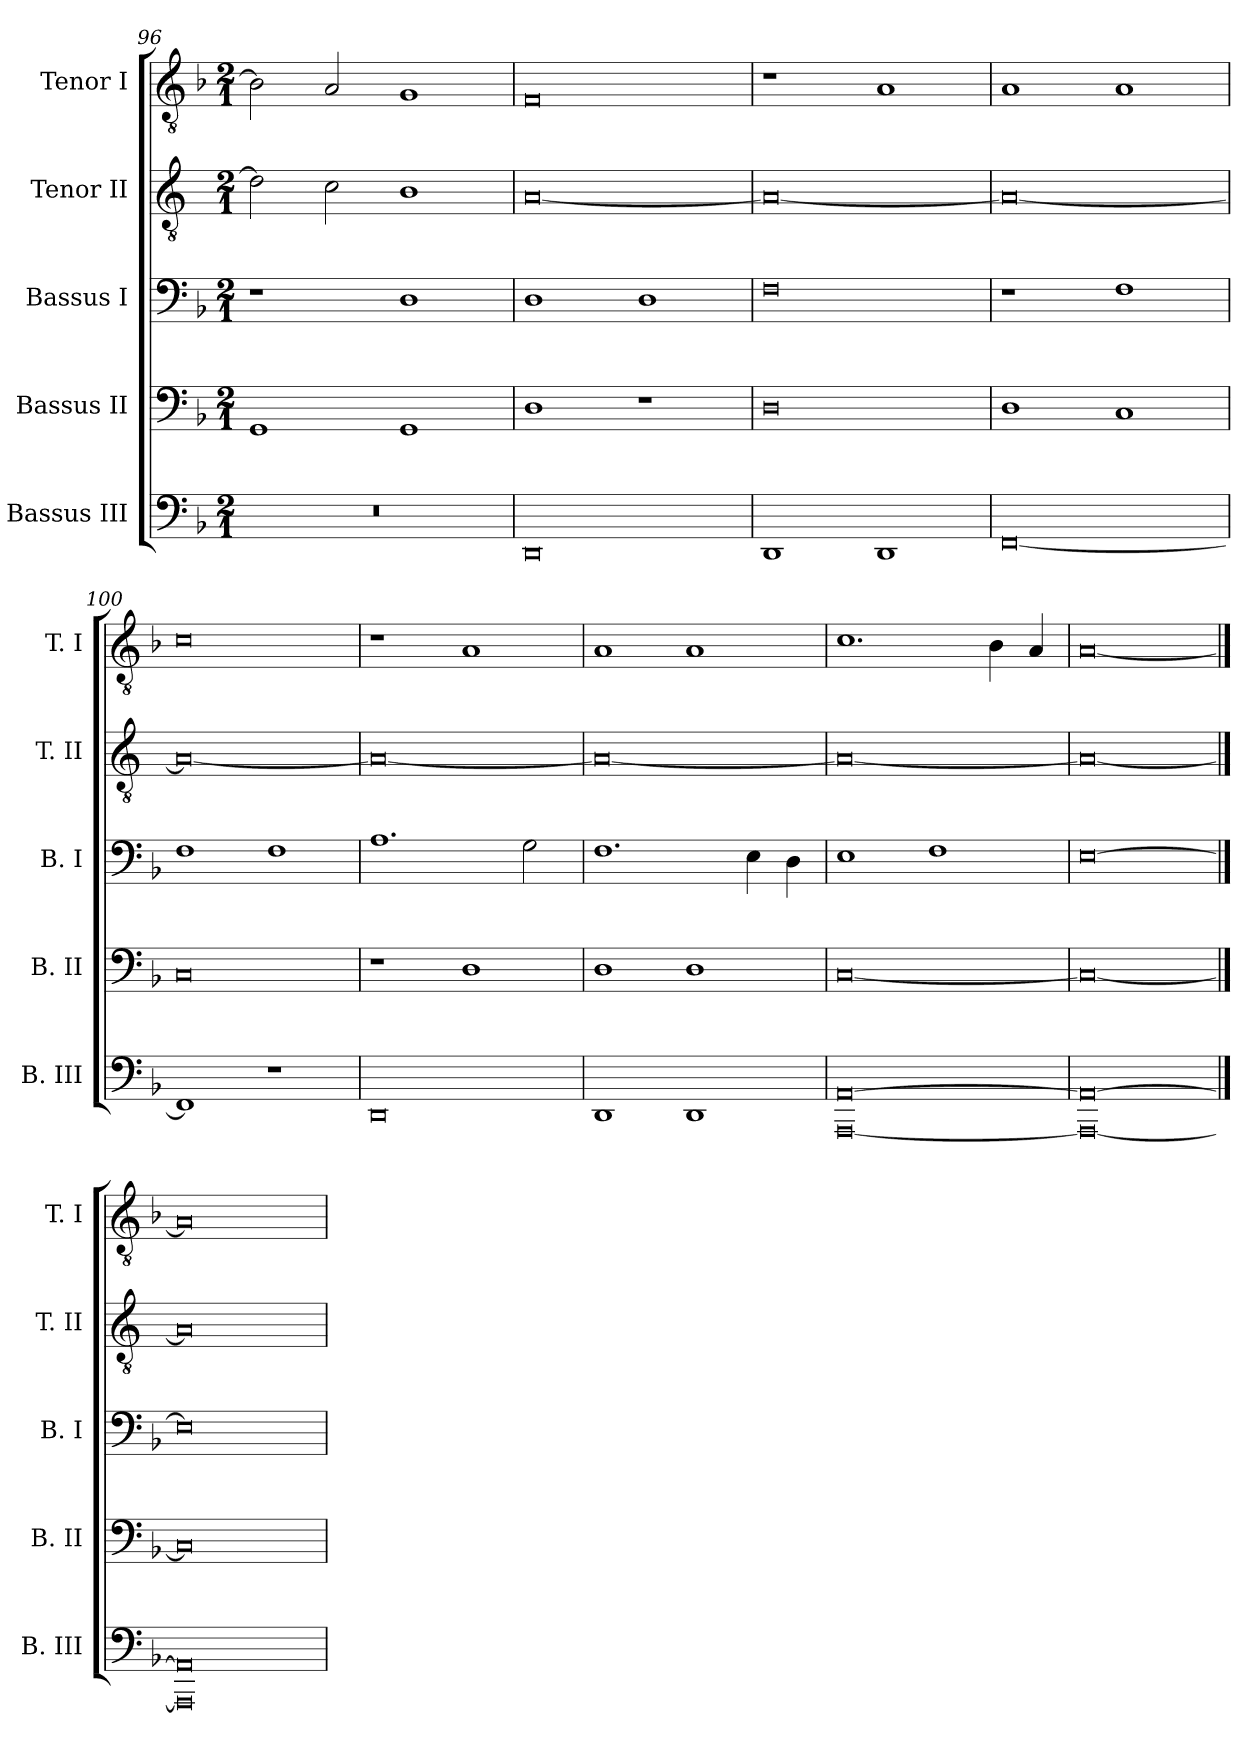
**kern	**kern	**kern	**kern	**kern
*part5	*part4	*part3	*part2	*part1
*staff5	*staff4	*staff3	*staff2	*staff1
*I"Bassus III	*I"Bassus II	*I"Bassus I	*I"Tenor II	*I"Tenor I
*I'B. III	*I'B. II	*I'B. I	*I'T. II	*I'T. I
*clefF4	*clefF4	*clefF4	*clefGv2	*clefGv2
*k[b-]	*k[b-]	*k[b-]	*k[]	*k[b-]
*F:	*F:	*F:	*C:	*F:
*M2/1	*M2/1	*M2/1	*M2/1	*M2/1
=96	=96	=96	=96	=96
0r	1GG	1r	2d]	2B-]
.	.	.	2c	2A
.	1GG	1D	1B	1G
=97	=97	=97	=97	=97
0DD	1D	1D	[0A	0F
.	1r	1D	.	.
=98	=98	=98	=98	=98
1DD	0D	0F	0A_	1r
1DD	.	.	.	1A
=99	=99	=99	=99	=99
[0FF	1D	1r	0A_	1A
.	1C	1F	.	1A
=100	=100	=100	=100	=100
1FF]	0C	1F	0A_	0c
1r	.	1F	.	.
=101	=101	=101	=101	=101
0DD	1r	1.A	0A_	1r
.	1D	.	.	1A
.	.	2G	.	.
=102	=102	=102	=102	=102
1DD	1D	1.F	0A_	1A
1DD	1D	.	.	1A
.	.	4E	.	.
.	.	4D	.	.
=103	=103	=103	=103	=103
[0AAA [0AA	[0C	1E	0A_	1.c
.	.	1F	.	.
.	.	.	.	4B-
.	.	.	.	4A
=104	=104	=104	=104	=104
0AAA_ 0AA_	0C_	[0E	0A_	[0A
==105	==105	==105	==105	==105
0AAA] 0AA]	0C]	0E]	0A]	0A]
=	=	=	=	=
*-	*-	*-	*-	*-
